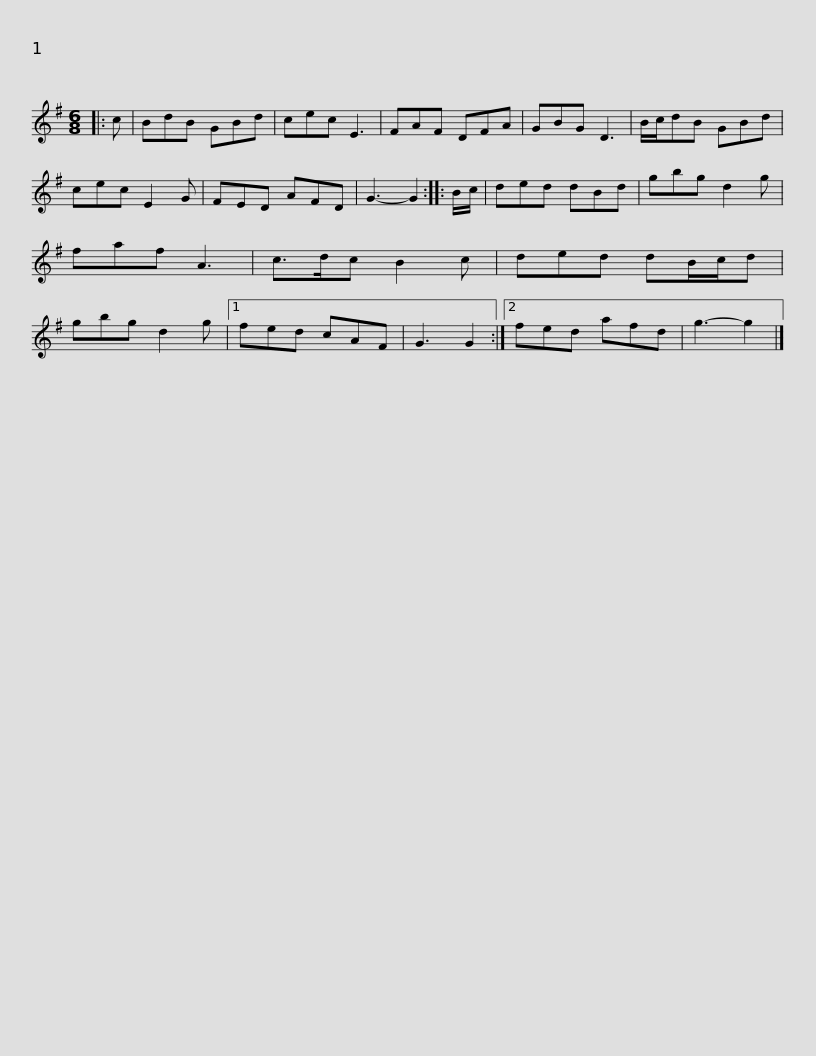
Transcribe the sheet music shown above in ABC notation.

X:1
L:1/8
M:6/8
I:linebreak $
K:G
V:1 treble
V:1
|: c | BdB GBd | cec E3 | FAF DFA | GBG D3 | %5
 B/c/dB GBd | cec E2 G | FED AFD |$ G3- G2 :: B/c/ | %10
 ded dBd | gbg d2 g | faf A3 | c>dc B2 c | ded dB/c/d | %15
 gbg d2 g |1 fed cAF |$ G3 G2 :|2 fed afd | g3- g2 |] %20
